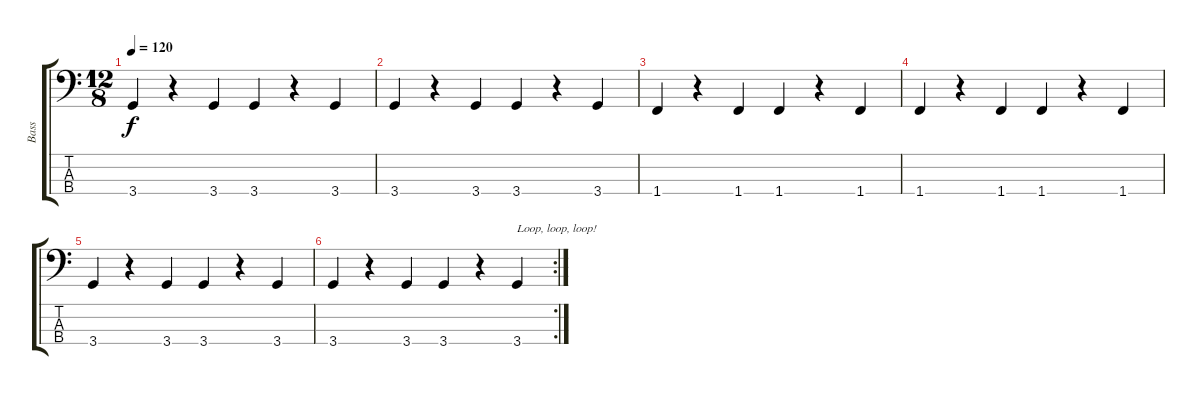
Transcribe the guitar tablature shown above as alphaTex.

\track ("Bass" "Bass") {instrument acousticbass}
\staff {score tabs}
\tuning (G2 D2 A1 E1) {hide}
\ts (12 8)
\tempo 120
\clef f4
\ks c
3.4.4{dy f} r.4 3.4.4 3.4.4 r.4 3.4.4 |
3.4.4 r.4 3.4.4 3.4.4 r.4 3.4.4 |
1.4.4 r.4 1.4.4 1.4.4 r.4 1.4.4 |
1.4.4 r.4 1.4.4 1.4.4 r.4 1.4.4 |
3.4.4 r.4 3.4.4 3.4.4 r.4 3.4.4 |
\rc 2
3.4.4 r.4 3.4.4 3.4.4 r.4 3.4.4{txt "Loop, loop, loop!"}
